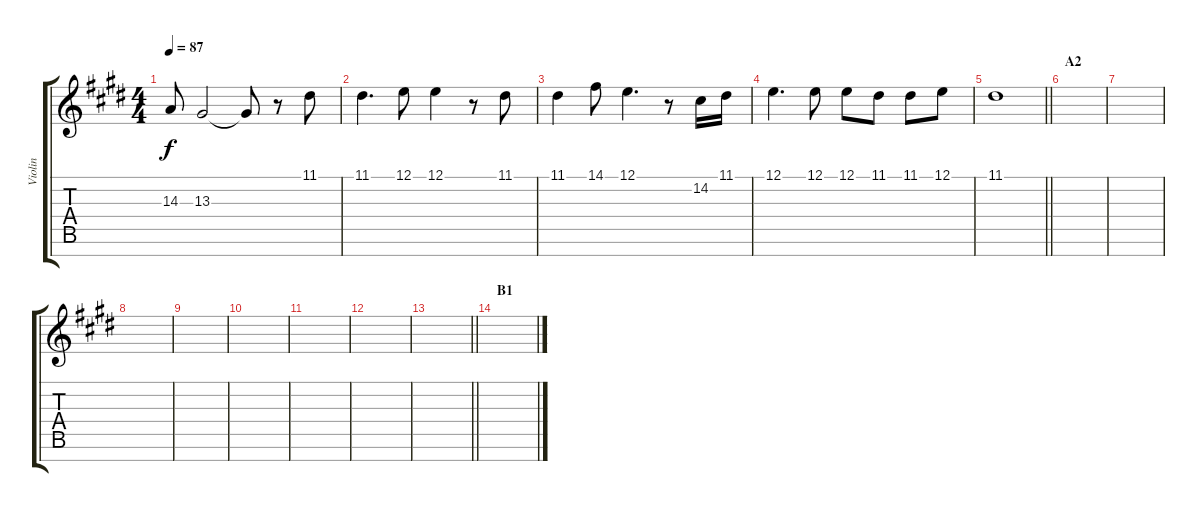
\track ("Violin" "Violin") {instrument tremolostrings}
\staff {score tabs}
\tuning (E4 B3 G3 D3 A2 E2 B1) {hide}
\ts (4 4)
\tempo 87
\clef g2
\ks e
14.3{t}.8{dy f} 13.3.2 13.3{t}.8 r.8 11.1.8 |
11.1.4{d} 12.1.8 12.1.4 r.8 11.1.8 |
11.1.4 14.1.8 12.1.4{d} r.8 14.2.16 11.1.16 |
12.1.4{d} 12.1.8 12.1.8 11.1.8 11.1.8 12.1.8 |
\barLineRight lightlight
11.1.1 |
\section ("" "A2")
|
|
|
|
|
|
|
\barLineRight lightlight
|
\section ("" "B1")
